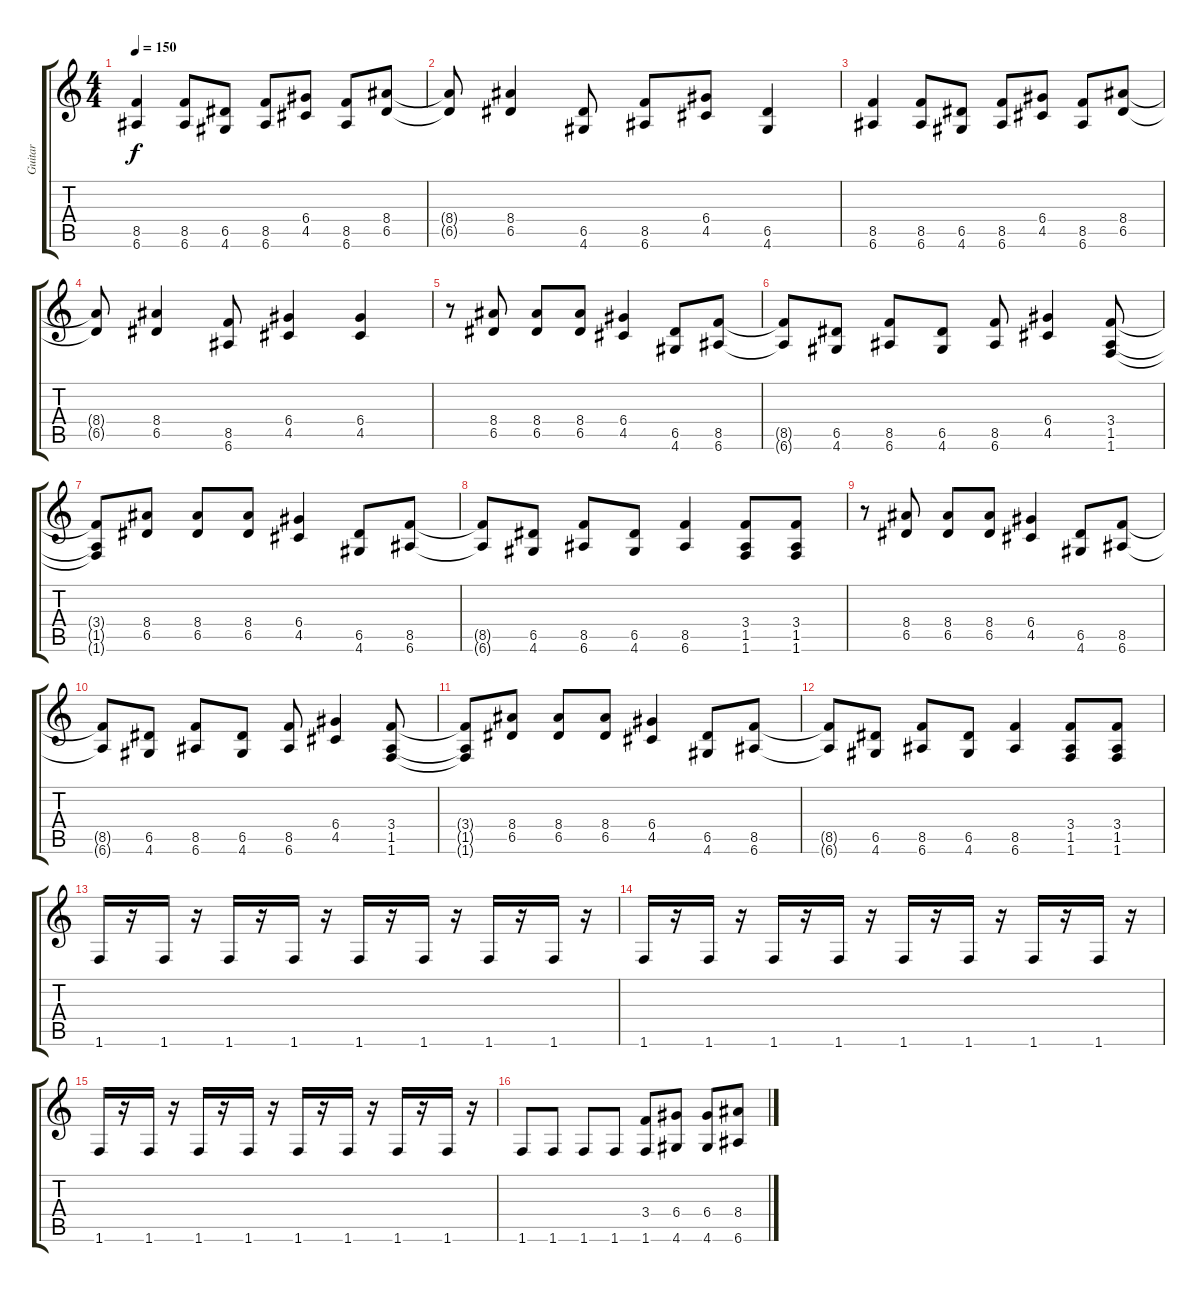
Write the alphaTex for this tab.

\track ("Guitar" "Guitar") {instrument overdrivenguitar}
\staff {score tabs}
\tuning (E4 B3 G3 D3 A2 E2) {hide}
\ts (4 4)
\tempo 150
\clef g2
\ks c
(8.5 6.6).4{dy f} (8.5 6.6).8 (6.5 4.6).8 (8.5 6.6).8 (6.4 4.5).8 (8.5 6.6).8 (8.4 6.5).8 |
(8.4{t} 6.5{t}).8 (8.4 6.5).4 (6.5 4.6).8 (8.5 6.6).8 (6.4 4.5).8 (6.5 4.6).4 |
(8.5 6.6).4 (8.5 6.6).8 (6.5 4.6).8 (8.5 6.6).8 (6.4 4.5).8 (8.5 6.6).8 (8.4 6.5).8 |
(8.4{t} 6.5{t}).8 (8.4 6.5).4 (8.5 6.6).8 (6.4 4.5).4 (6.4 4.5).4 |
r.8 (8.4 6.5).8 (8.4 6.5).8 (8.4 6.5).8 (6.4 4.5).4 (6.5 4.6).8 (8.5 6.6).8 |
(8.5{t} 6.6{t}).8 (6.5 4.6).8 (8.5 6.6).8 (6.5 4.6).8 (8.5 6.6).8 (6.4 4.5).4 (3.4 1.5 1.6).8 |
(3.4{t} 1.5{t} 1.6{t}).8 (8.4 6.5).8 (8.4 6.5).8 (8.4 6.5).8 (6.4 4.5).4 (6.5 4.6).8 (8.5 6.6).8 |
(8.5{t} 6.6{t}).8 (6.5 4.6).8 (8.5 6.6).8 (6.5 4.6).8 (8.5 6.6).4 (3.4 1.5 1.6).8 (3.4 1.5 1.6).8 |
r.8 (8.4 6.5).8 (8.4 6.5).8 (8.4 6.5).8 (6.4 4.5).4 (6.5 4.6).8 (8.5 6.6).8 |
(8.5{t} 6.6{t}).8 (6.5 4.6).8 (8.5 6.6).8 (6.5 4.6).8 (8.5 6.6).8 (6.4 4.5).4 (3.4 1.5 1.6).8 |
(3.4{t} 1.5{t} 1.6{t}).8 (8.4 6.5).8 (8.4 6.5).8 (8.4 6.5).8 (6.4 4.5).4 (6.5 4.6).8 (8.5 6.6).8 |
(8.5{t} 6.6{t}).8 (6.5 4.6).8 (8.5 6.6).8 (6.5 4.6).8 (8.5 6.6).4 (3.4 1.5 1.6).8 (3.4 1.5 1.6).8 |
1.6.16 r.16 1.6.16 r.16 1.6.16 r.16 1.6.16 r.16 1.6.16 r.16 1.6.16 r.16 1.6.16 r.16 1.6.16 r.16 |
1.6.16 r.16 1.6.16 r.16 1.6.16 r.16 1.6.16 r.16 1.6.16 r.16 1.6.16 r.16 1.6.16 r.16 1.6.16 r.16 |
1.6.16 r.16 1.6.16 r.16 1.6.16 r.16 1.6.16 r.16 1.6.16 r.16 1.6.16 r.16 1.6.16 r.16 1.6.16 r.16 |
1.6.8 1.6.8 1.6.8 1.6.8 (3.4 1.6).8 (6.4 4.6).8 (6.4 4.6).8 (8.4 6.6).8
